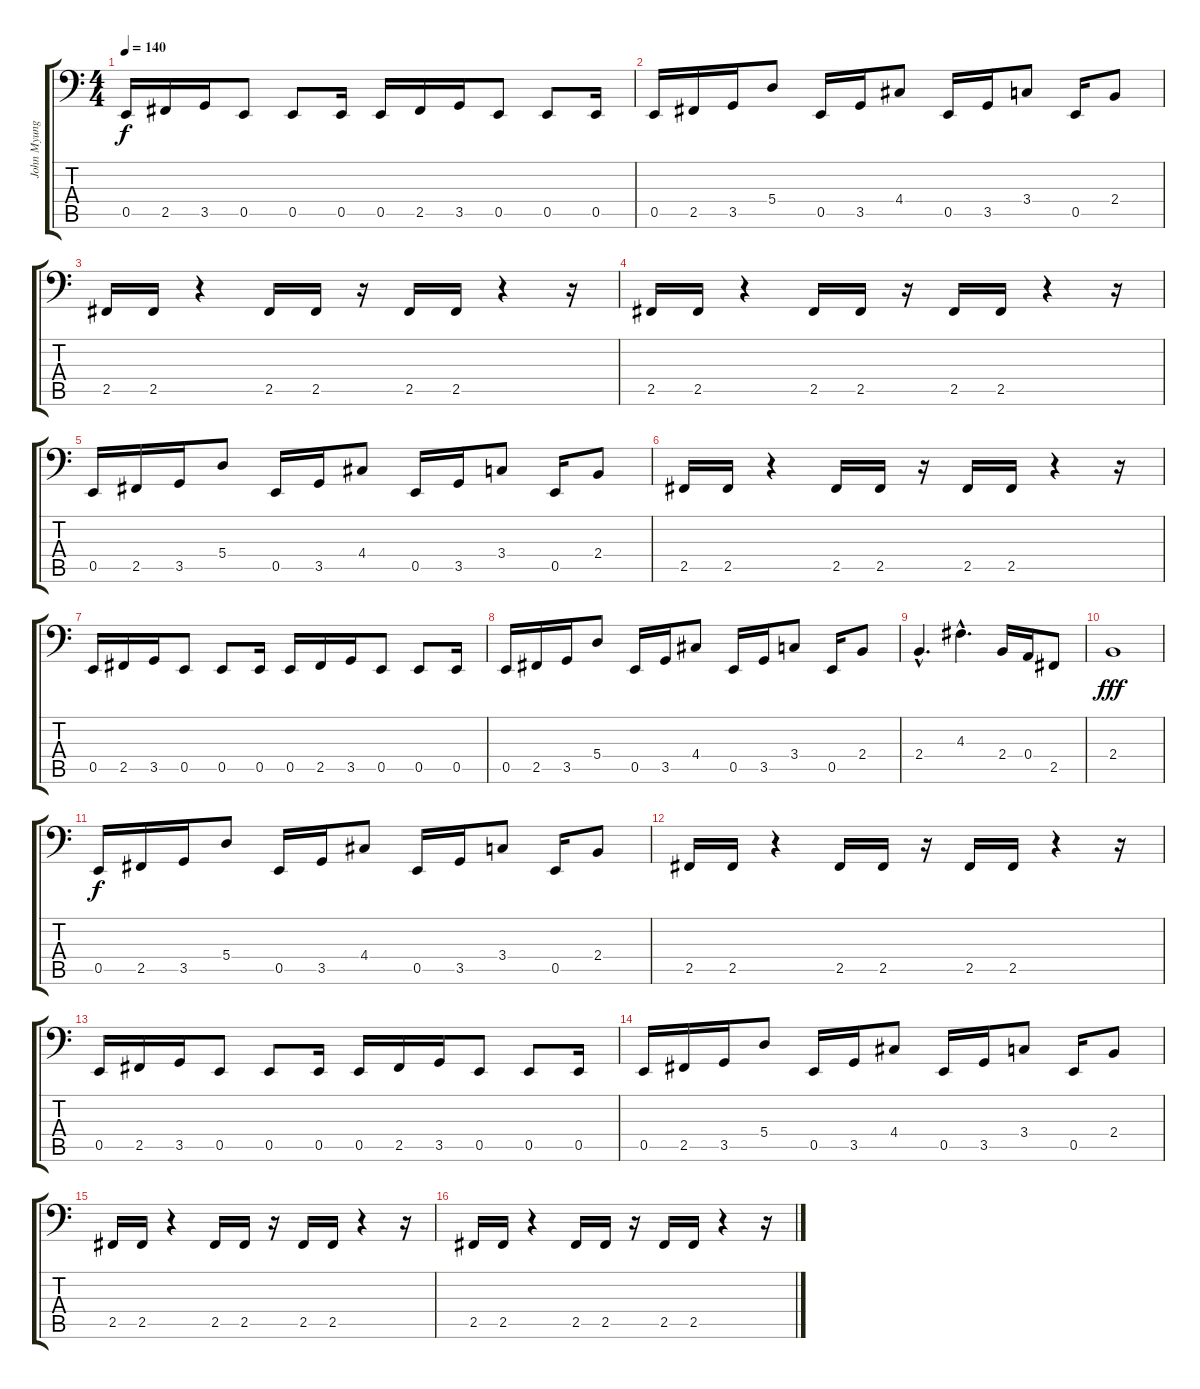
\track ("John Myung - 6 Strings Bass" "John Myung") {instrument electricbassfinger}
\staff {score tabs}
\tuning (C3 G2 D2 A1 E1 B0) {hide}
\ts (4 4)
\tempo 140
\clef f4
\ks c
0.5.16{dy f} 2.5.16 3.5.16 0.5.8 0.5.8 0.5.16 0.5.16 2.5.16 3.5.16 0.5.8 0.5.8 0.5.16 |
0.5.16 2.5.16 3.5.16 5.4.8 0.5.16 3.5.16 4.4.8 0.5.16 3.5.16 3.4.8 0.5.16 2.4.8 |
2.5.16 2.5.16 r.4 2.5.16 2.5.16 r.16 2.5.16 2.5.16 r.4 r.16 |
2.5.16 2.5.16 r.4 2.5.16 2.5.16 r.16 2.5.16 2.5.16 r.4 r.16 |
0.5.16 2.5.16 3.5.16 5.4.8 0.5.16 3.5.16 4.4.8 0.5.16 3.5.16 3.4.8 0.5.16 2.4.8 |
2.5.16 2.5.16 r.4 2.5.16 2.5.16 r.16 2.5.16 2.5.16 r.4 r.16 |
0.5.16 2.5.16 3.5.16 0.5.8 0.5.8 0.5.16 0.5.16 2.5.16 3.5.16 0.5.8 0.5.8 0.5.16 |
0.5.16 2.5.16 3.5.16 5.4.8 0.5.16 3.5.16 4.4.8 0.5.16 3.5.16 3.4.8 0.5.16 2.4.8 |
2.4{hac}.4{d} 4.3{hac}.4{d} 2.4.16 0.4.16 2.5.8 |
2.4.1{dy fff} |
0.5.16{dy f} 2.5.16 3.5.16 5.4.8 0.5.16 3.5.16 4.4.8 0.5.16 3.5.16 3.4.8 0.5.16 2.4.8 |
2.5.16 2.5.16 r.4 2.5.16 2.5.16 r.16 2.5.16 2.5.16 r.4 r.16 |
0.5.16 2.5.16 3.5.16 0.5.8 0.5.8 0.5.16 0.5.16 2.5.16 3.5.16 0.5.8 0.5.8 0.5.16 |
0.5.16 2.5.16 3.5.16 5.4.8 0.5.16 3.5.16 4.4.8 0.5.16 3.5.16 3.4.8 0.5.16 2.4.8 |
2.5.16 2.5.16 r.4 2.5.16 2.5.16 r.16 2.5.16 2.5.16 r.4 r.16 |
2.5.16 2.5.16 r.4 2.5.16 2.5.16 r.16 2.5.16 2.5.16 r.4 r.16
